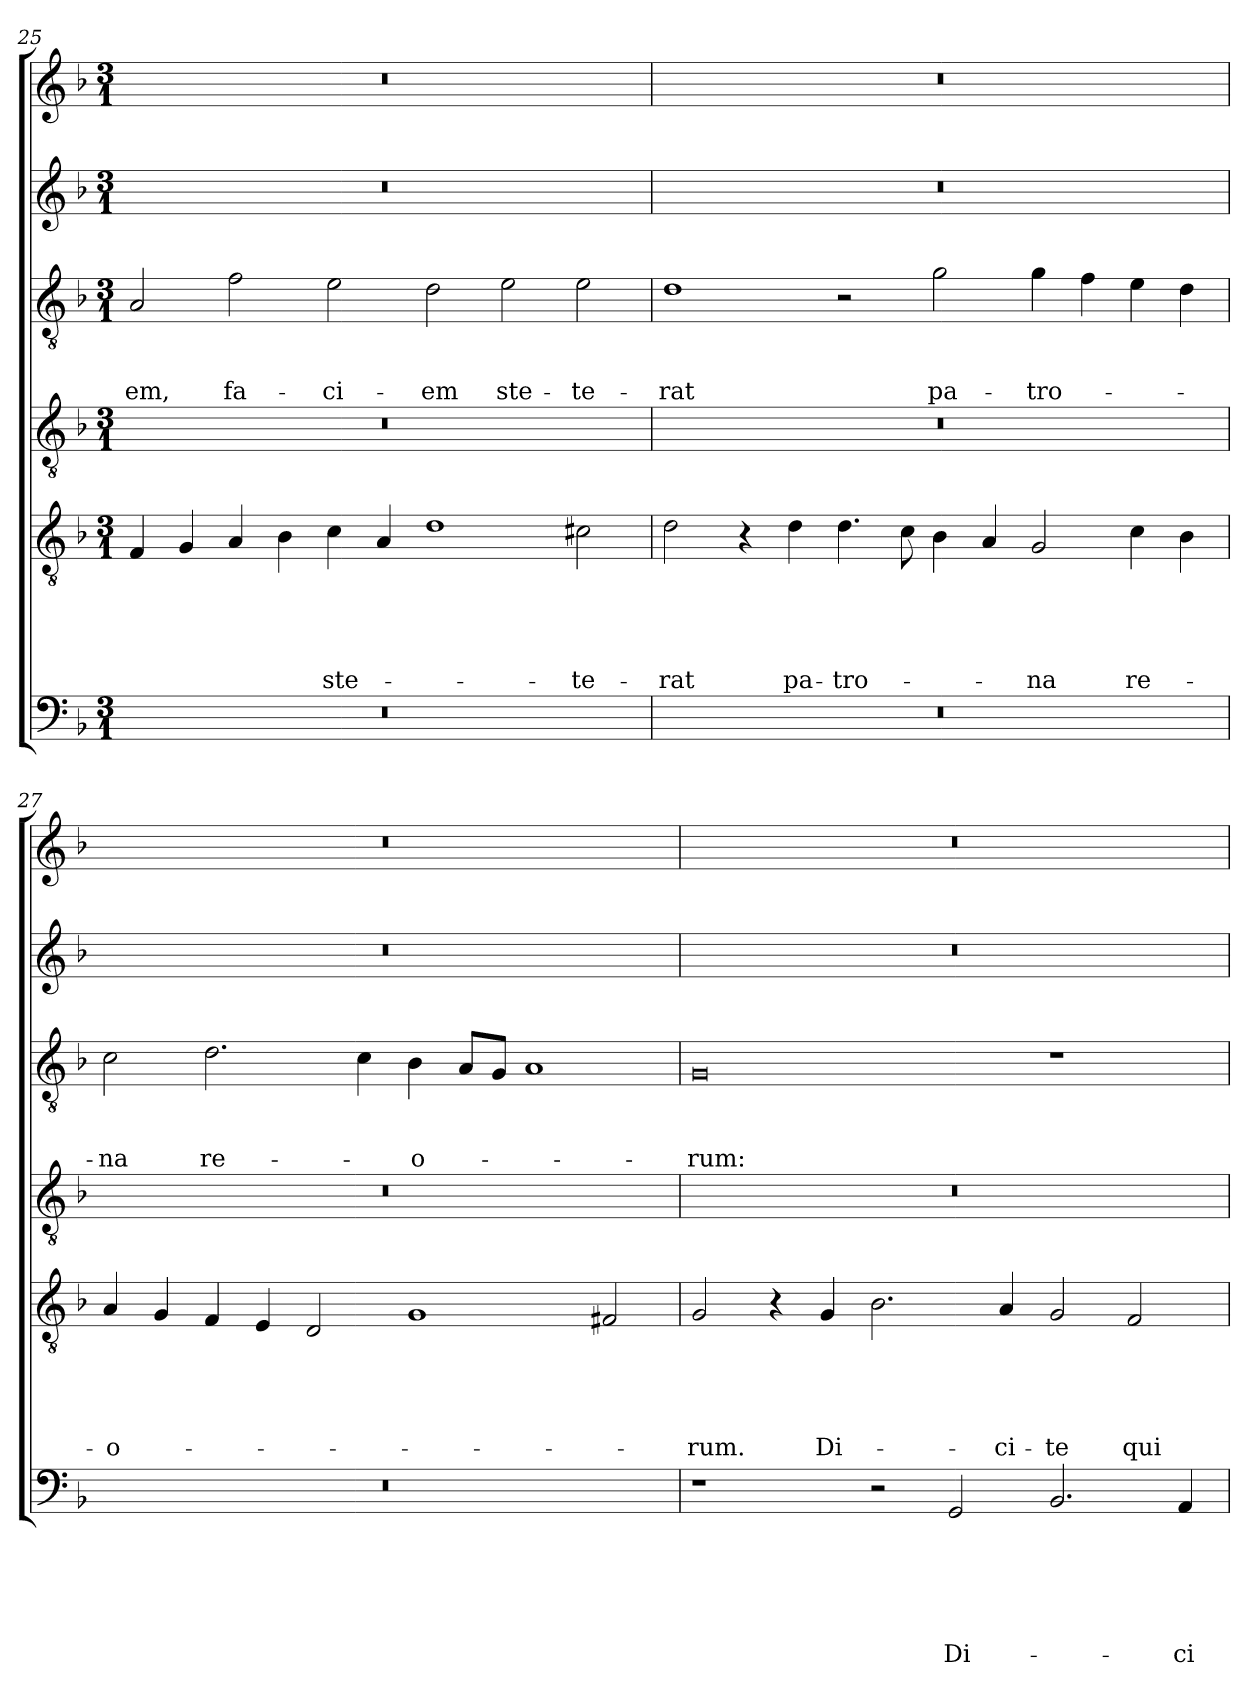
**kern	**text	**text	**text	**text	**text	**text	**kern	**text	**text	**text	**text	**text	**kern	**kern	**text	**text	**text	**kern	**kern
*part6	*part6	*part6	*part6	*part6	*part6	*part6	*part5	*part5	*part5	*part5	*part5	*part5	*part4	*part3	*part3	*part3	*part3	*part2	*part1
*staff6	*staff6	*staff6	*staff6	*staff6	*staff6	*staff6	*staff5	*staff5	*staff5	*staff5	*staff5	*staff5	*staff4	*staff3	*staff3	*staff3	*staff3	*staff2	*staff1
*clefF4	*	*	*	*	*	*	*clefGv2	*	*	*	*	*	*clefGv2	*clefGv2	*	*	*	*clefG2	*clefG2
*k[b-]	*	*	*	*	*	*	*k[b-]	*	*	*	*	*	*k[b-]	*k[b-]	*	*	*	*k[b-]	*k[b-]
*F:	*	*	*	*	*	*	*F:	*	*	*	*	*	*F:	*F:	*	*	*	*F:	*F:
*M3/1	*	*	*	*	*	*	*M3/1	*	*	*	*	*	*M3/1	*M3/1	*	*	*	*M3/1	*M3/1
=25	=25	=25	=25	=25	=25	=25	=25	=25	=25	=25	=25	=25	=25	=25	=25	=25	=25	=25	=25
!	!	!	!	!	!	!	!	!	!	!	!	!	!	!	!	!	!LO:LY:b	!	!
0.r	.	.	.	.	.	.	4F/	.	.	.	.	.	0.r	2A/	.	.	-em,	0.r	0.r
.	.	.	.	.	.	.	4G/	.	.	.	.	.	.	.	.	.	.	.	.
!	!	!	!	!	!	!	!	!	!	!	!	!	!	!	!	!	!LO:LY:b	!	!
.	.	.	.	.	.	.	4A/	.	.	.	.	.	.	2f\	.	.	fa-	.	.
.	.	.	.	.	.	.	4B-\	.	.	.	.	.	.	.	.	.	.	.	.
!	!	!	!	!	!	!	!	!	!	!	!	!LO:LY:b	!	!	!	!	!LO:LY:b	!	!
.	.	.	.	.	.	.	4c\	.	.	.	.	ste-	.	2e\	.	.	-ci-	.	.
.	.	.	.	.	.	.	4A/	.	.	.	.	.	.	.	.	.	.	.	.
!	!	!	!	!	!	!	!	!	!	!	!	!	!	!	!	!	!LO:LY:b	!	!
.	.	.	.	.	.	.	1d	.	.	.	.	.	.	2d\	.	.	-em	.	.
!	!	!	!	!	!	!	!	!	!	!	!	!	!	!	!	!	!LO:LY:b	!	!
.	.	.	.	.	.	.	.	.	.	.	.	.	.	2e\	.	.	ste-	.	.
!	!	!	!	!	!	!	!	!	!	!	!	!LO:LY:b	!	!	!	!	!LO:LY:b	!	!
.	.	.	.	.	.	.	2c#\	.	.	.	.	-te-	.	2e\	.	.	-te-	.	.
=26	=26	=26	=26	=26	=26	=26	=26	=26	=26	=26	=26	=26	=26	=26	=26	=26	=26	=26	=26
!	!	!	!	!	!	!	!	!	!	!	!	!LO:LY:b	!	!	!	!	!LO:LY:b	!	!
0.r	.	.	.	.	.	.	2d\	.	.	.	.	-rat	0.r	1d	.	.	-rat	0.r	0.r
.	.	.	.	.	.	.	4r	.	.	.	.	.	.	.	.	.	.	.	.
!	!	!	!	!	!	!	!	!	!	!	!	!LO:LY:b	!	!	!	!	!	!	!
.	.	.	.	.	.	.	4d\	.	.	.	.	pa-	.	.	.	.	.	.	.
!	!	!	!	!	!	!	!	!	!	!	!	!LO:LY:b	!	!	!	!	!	!	!
.	.	.	.	.	.	.	4.d\	.	.	.	.	-tro-	.	2r	.	.	.	.	.
.	.	.	.	.	.	.	8c\	.	.	.	.	.	.	.	.	.	.	.	.
!	!	!	!	!	!	!	!	!	!	!	!	!	!	!	!	!	!LO:LY:b	!	!
.	.	.	.	.	.	.	4B-\	.	.	.	.	.	.	2g\	.	.	pa-	.	.
.	.	.	.	.	.	.	4A/	.	.	.	.	.	.	.	.	.	.	.	.
!	!	!	!	!	!	!	!	!	!	!	!	!LO:LY:b	!	!	!	!	!LO:LY:b	!	!
.	.	.	.	.	.	.	2G/	.	.	.	.	-na	.	4g\	.	.	-tro-	.	.
.	.	.	.	.	.	.	.	.	.	.	.	.	.	4f\	.	.	.	.	.
!	!	!	!	!	!	!	!	!	!	!	!	!LO:LY:b	!	!	!	!	!	!	!
.	.	.	.	.	.	.	4c\	.	.	.	.	re-	.	4e\	.	.	.	.	.
.	.	.	.	.	.	.	4B-\	.	.	.	.	.	.	4d\	.	.	.	.	.
!!LO:PB:g=z
=27	=27	=27	=27	=27	=27	=27	=27	=27	=27	=27	=27	=27	=27	=27	=27	=27	=27	=27	=27
!	!	!	!	!	!	!	!	!	!	!	!	!LO:LY:b	!	!	!	!	!LO:LY:b	!	!
0.r	.	.	.	.	.	.	4A/	.	.	.	.	-o-	0.r	2c\	.	.	-na	0.r	0.r
.	.	.	.	.	.	.	4G/	.	.	.	.	.	.	.	.	.	.	.	.
!	!	!	!	!	!	!	!	!	!	!	!	!	!	!	!	!	!LO:LY:b	!	!
.	.	.	.	.	.	.	4F/	.	.	.	.	.	.	2.d\	.	.	re-	.	.
.	.	.	.	.	.	.	4E/	.	.	.	.	.	.	.	.	.	.	.	.
.	.	.	.	.	.	.	2D/	.	.	.	.	.	.	.	.	.	.	.	.
.	.	.	.	.	.	.	.	.	.	.	.	.	.	4c\	.	.	.	.	.
!	!	!	!	!	!	!	!	!	!	!	!	!	!	!	!	!	!LO:LY:b	!	!
.	.	.	.	.	.	.	1G	.	.	.	.	.	.	4B-\	.	.	-o-	.	.
.	.	.	.	.	.	.	.	.	.	.	.	.	.	8A/L	.	.	.	.	.
.	.	.	.	.	.	.	.	.	.	.	.	.	.	8G/J	.	.	.	.	.
.	.	.	.	.	.	.	.	.	.	.	.	.	.	1A	.	.	.	.	.
.	.	.	.	.	.	.	2F#/	.	.	.	.	.	.	.	.	.	.	.	.
=28	=28	=28	=28	=28	=28	=28	=28	=28	=28	=28	=28	=28	=28	=28	=28	=28	=28	=28	=28
!	!	!	!	!	!	!	!	!	!	!	!	!LO:LY:b	!	!	!	!	!LO:LY:b	!	!
1r	.	.	.	.	.	.	2G/	.	.	.	.	-rum.	0.r	0G	.	.	-rum:	0.r	0.r
.	.	.	.	.	.	.	4r	.	.	.	.	.	.	.	.	.	.	.	.
!	!	!	!	!	!	!	!	!	!	!	!	!LO:LY:b	!	!	!	!	!	!	!
.	.	.	.	.	.	.	4G/	.	.	.	.	Di-	.	.	.	.	.	.	.
2r	.	.	.	.	.	.	2.B-\	.	.	.	.	.	.	.	.	.	.	.	.
!	!	!	!	!	!	!LO:LY:b	!	!	!	!	!	!	!	!	!	!	!	!	!
2GG/	.	.	.	.	.	Di-	.	.	.	.	.	.	.	.	.	.	.	.	.
!	!	!	!	!	!	!	!	!	!	!	!	!LO:LY:b	!	!	!	!	!	!	!
.	.	.	.	.	.	.	4A/	.	.	.	.	-ci-	.	.	.	.	.	.	.
!	!	!	!	!	!	!	!	!	!	!	!	!LO:LY:b	!	!	!	!	!	!	!
2.BB-/	.	.	.	.	.	.	2G/	.	.	.	.	-te	.	1r	.	.	.	.	.
!	!	!	!	!	!	!	!	!	!	!	!	!LO:LY:b	!	!	!	!	!	!	!
.	.	.	.	.	.	.	2F/	.	.	.	.	qui	.	.	.	.	.	.	.
!	!	!	!	!	!	!LO:LY:b	!	!	!	!	!	!	!	!	!	!	!	!	!
4AA/	.	.	.	.	.	-ci-	.	.	.	.	.	.	.	.	.	.	.	.	.
=	=	=	=	=	=	=	=	=	=	=	=	=	=	=	=	=	=	=	=
*-	*-	*-	*-	*-	*-	*-	*-	*-	*-	*-	*-	*-	*-	*-	*-	*-	*-	*-	*-
